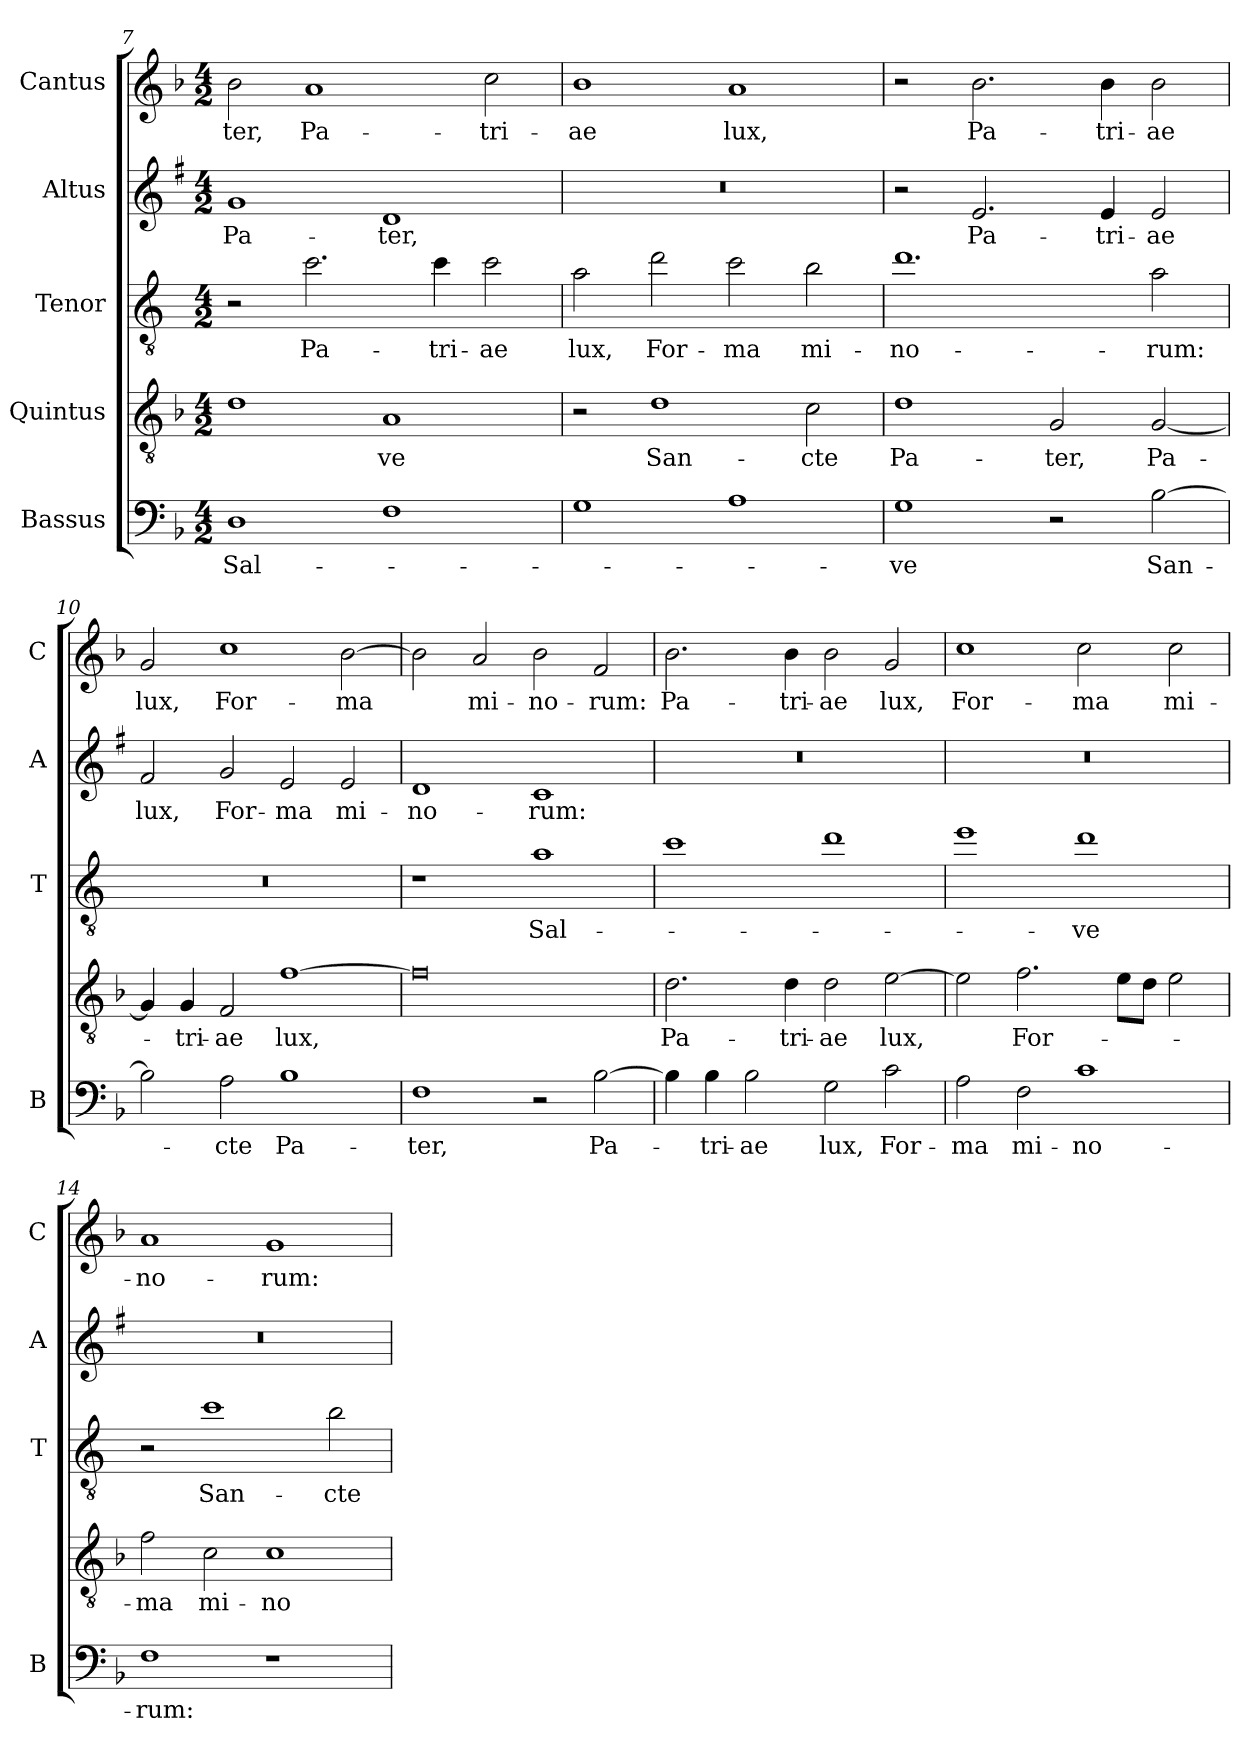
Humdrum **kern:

**kern	**text	**kern	**text	**kern	**text	**kern	**text	**kern	**text
*part5	*part5	*part4	*part4	*part3	*part3	*part2	*part2	*part1	*part1
*staff5	*staff5	*staff4	*staff4	*staff3	*staff3	*staff2	*staff2	*staff1	*staff1
*I"Bassus	*	*I"Quintus	*	*I"Tenor	*	*I"Altus	*	*I"Cantus	*
*I'B	*	*	*	*I'T	*	*I'A	*	*I'C	*
*clefF4	*	*clefGv2	*	*clefGv2	*	*clefG2	*	*clefG2	*
*	*	*	*	*ITrd4c7	*	*ITrd1c2	*	*	*
*k[b-]	*	*k[b-]	*	*k[b-]	*	*k[b-]	*	*k[b-]	*
*F:	*	*F:	*	*F:	*	*F:	*	*F:	*
*M4/2	*	*M4/2	*	*M4/2	*	*M4/2	*	*M4/2	*
=7	=7	=7	=7	=7	=7	=7	=7	=7	=7
!	!LO:LY:b	!	!	!	!	!	!LO:LY:b	!	!LO:LY:b
1D	Sal-	1d	.	2r	.	1f	Pa-	2b-\	-ter,
!	!	!	!	!	!LO:LY:b	!	!	!	!LO:LY:b
.	.	.	.	2.f\	Pa-	.	.	1a	Pa-
!	!	!	!LO:LY:b	!	!	!	!LO:LY:b	!	!
1F	.	1A	-ve	.	.	1c	-ter,	.	.
!	!	!	!	!	!LO:LY:b	!	!	!	!
.	.	.	.	4f\	-tri-	.	.	.	.
!	!	!	!	!	!LO:LY:b	!	!	!	!LO:LY:b
.	.	.	.	2f\	-ae	.	.	2cc\	-tri-
=8	=8	=8	=8	=8	=8	=8	=8	=8	=8
!	!	!	!	!	!LO:LY:b	!	!	!	!LO:LY:b
1G	.	2r	.	2d\	lux,	0r	.	1b-	-ae
!	!	!	!LO:LY:b	!	!LO:LY:b	!	!	!	!
.	.	1d	San-	2g\	For-	.	.	.	.
!	!	!	!	!	!LO:LY:b	!	!	!	!LO:LY:b
1A	.	.	.	2f\	-ma	.	.	1a	lux,
!	!	!	!LO:LY:b	!	!LO:LY:b	!	!	!	!
.	.	2c\	-cte	2e\	mi-	.	.	.	.
=9	=9	=9	=9	=9	=9	=9	=9	=9	=9
!	!LO:LY:b	!	!LO:LY:b	!	!LO:LY:b	!	!	!	!
1G	-ve	1d	Pa-	1.g	-no-	2r	.	2r	.
!	!	!	!	!	!	!	!LO:LY:b	!	!LO:LY:b
.	.	.	.	.	.	2.d/	Pa-	2.b-\	Pa-
!	!	!	!LO:LY:b	!	!	!	!	!	!
2r	.	2G/	-ter,	.	.	.	.	.	.
!	!	!	!	!	!	!	!LO:LY:b	!	!LO:LY:b
.	.	.	.	.	.	4d/	-tri-	4b-\	-tri-
!	!LO:LY:b	!	!LO:LY:b	!	!LO:LY:b	!	!LO:LY:b	!	!LO:LY:b
[2B-\	San-	[2G/	Pa-	2d\	-rum:	2d/	-ae	2b-\	-ae
=10	=10	=10	=10	=10	=10	=10	=10	=10	=10
!	!	!	!	!	!	!	!LO:LY:b	!	!LO:LY:b
2B-\]	.	4G/]	.	0r	.	2e/	lux,	2g/	lux,
!	!	!	!LO:LY:b	!	!	!	!	!	!
.	.	4G/	-tri-	.	.	.	.	.	.
!	!LO:LY:b	!	!LO:LY:b	!	!	!	!LO:LY:b	!	!LO:LY:b
2A\	-cte	2F/	-ae	.	.	2f/	For-	1cc	For-
!	!LO:LY:b	!	!LO:LY:b	!	!	!	!LO:LY:b	!	!
1B-	Pa-	[1f	lux,	.	.	2d/	-ma	.	.
!	!	!	!	!	!	!	!LO:LY:b	!	!LO:LY:b
.	.	.	.	.	.	2d/	mi-	[2b-\	-ma
!!LO:LB:g=z
=11	=11	=11	=11	=11	=11	=11	=11	=11	=11
!	!LO:LY:b	!	!	!	!	!	!LO:LY:b	!	!
1F	-ter,	0f]	.	1r	.	1c	-no-	2b-\]	.
!	!	!	!	!	!	!	!	!	!LO:LY:b
.	.	.	.	.	.	.	.	2a/	mi-
!	!	!	!	!	!LO:LY:b	!	!LO:LY:b	!	!LO:LY:b
2r	.	.	.	1d	Sal-	1B-	-rum:	2b-\	-no-
!	!LO:LY:b	!	!	!	!	!	!	!	!LO:LY:b
[2B-\	Pa-	.	.	.	.	.	.	2f/	-rum:
=12	=12	=12	=12	=12	=12	=12	=12	=12	=12
!	!	!	!LO:LY:b	!	!	!	!	!	!LO:LY:b
4B-\]	.	2.d\	Pa-	1f	.	0r	.	2.b-\	Pa-
!	!LO:LY:b	!	!	!	!	!	!	!	!
4B-\	-tri-	.	.	.	.	.	.	.	.
!	!LO:LY:b	!	!	!	!	!	!	!	!
2B-\	-ae	.	.	.	.	.	.	.	.
!	!	!	!LO:LY:b	!	!	!	!	!	!LO:LY:b
.	.	4d\	-tri-	.	.	.	.	4b-\	-tri-
!	!LO:LY:b	!	!LO:LY:b	!	!	!	!	!	!LO:LY:b
2G\	lux,	2d\	-ae	1g	.	.	.	2b-\	-ae
!	!LO:LY:b	!	!LO:LY:b	!	!	!	!	!	!LO:LY:b
2c\	For-	[2e\	lux,	.	.	.	.	2g/	lux,
=13	=13	=13	=13	=13	=13	=13	=13	=13	=13
!	!LO:LY:b	!	!	!	!	!	!	!	!LO:LY:b
2A\	-ma	2e\]	.	1a	.	0r	.	1cc	For-
!	!LO:LY:b	!	!LO:LY:b	!	!	!	!	!	!
2F\	mi-	2.f\	For-	.	.	.	.	.	.
!	!LO:LY:b	!	!	!	!LO:LY:b	!	!	!	!LO:LY:b
1c	-no-	.	.	1g	-ve	.	.	2cc\	-ma
.	.	8e\L	.	.	.	.	.	.	.
.	.	8d\J	.	.	.	.	.	.	.
!	!	!	!	!	!	!	!	!	!LO:LY:b
.	.	2e\	.	.	.	.	.	2cc\	mi-
=14	=14	=14	=14	=14	=14	=14	=14	=14	=14
!	!LO:LY:b	!	!LO:LY:b	!	!	!	!	!	!LO:LY:b
1F	-rum:	2f\	-ma	2r	.	0r	.	1a	-no-
!	!	!	!LO:LY:b	!	!LO:LY:b	!	!	!	!
.	.	2c\	mi-	1f	San-	.	.	.	.
!	!	!	!LO:LY:b	!	!	!	!	!	!LO:LY:b
1r	.	1c	-no-	.	.	.	.	1g	-rum:
!	!	!	!	!	!LO:LY:b	!	!	!	!
.	.	.	.	2e\	-cte	.	.	.	.
=	=	=	=	=	=	=	=	=	=
*-	*-	*-	*-	*-	*-	*-	*-	*-	*-
